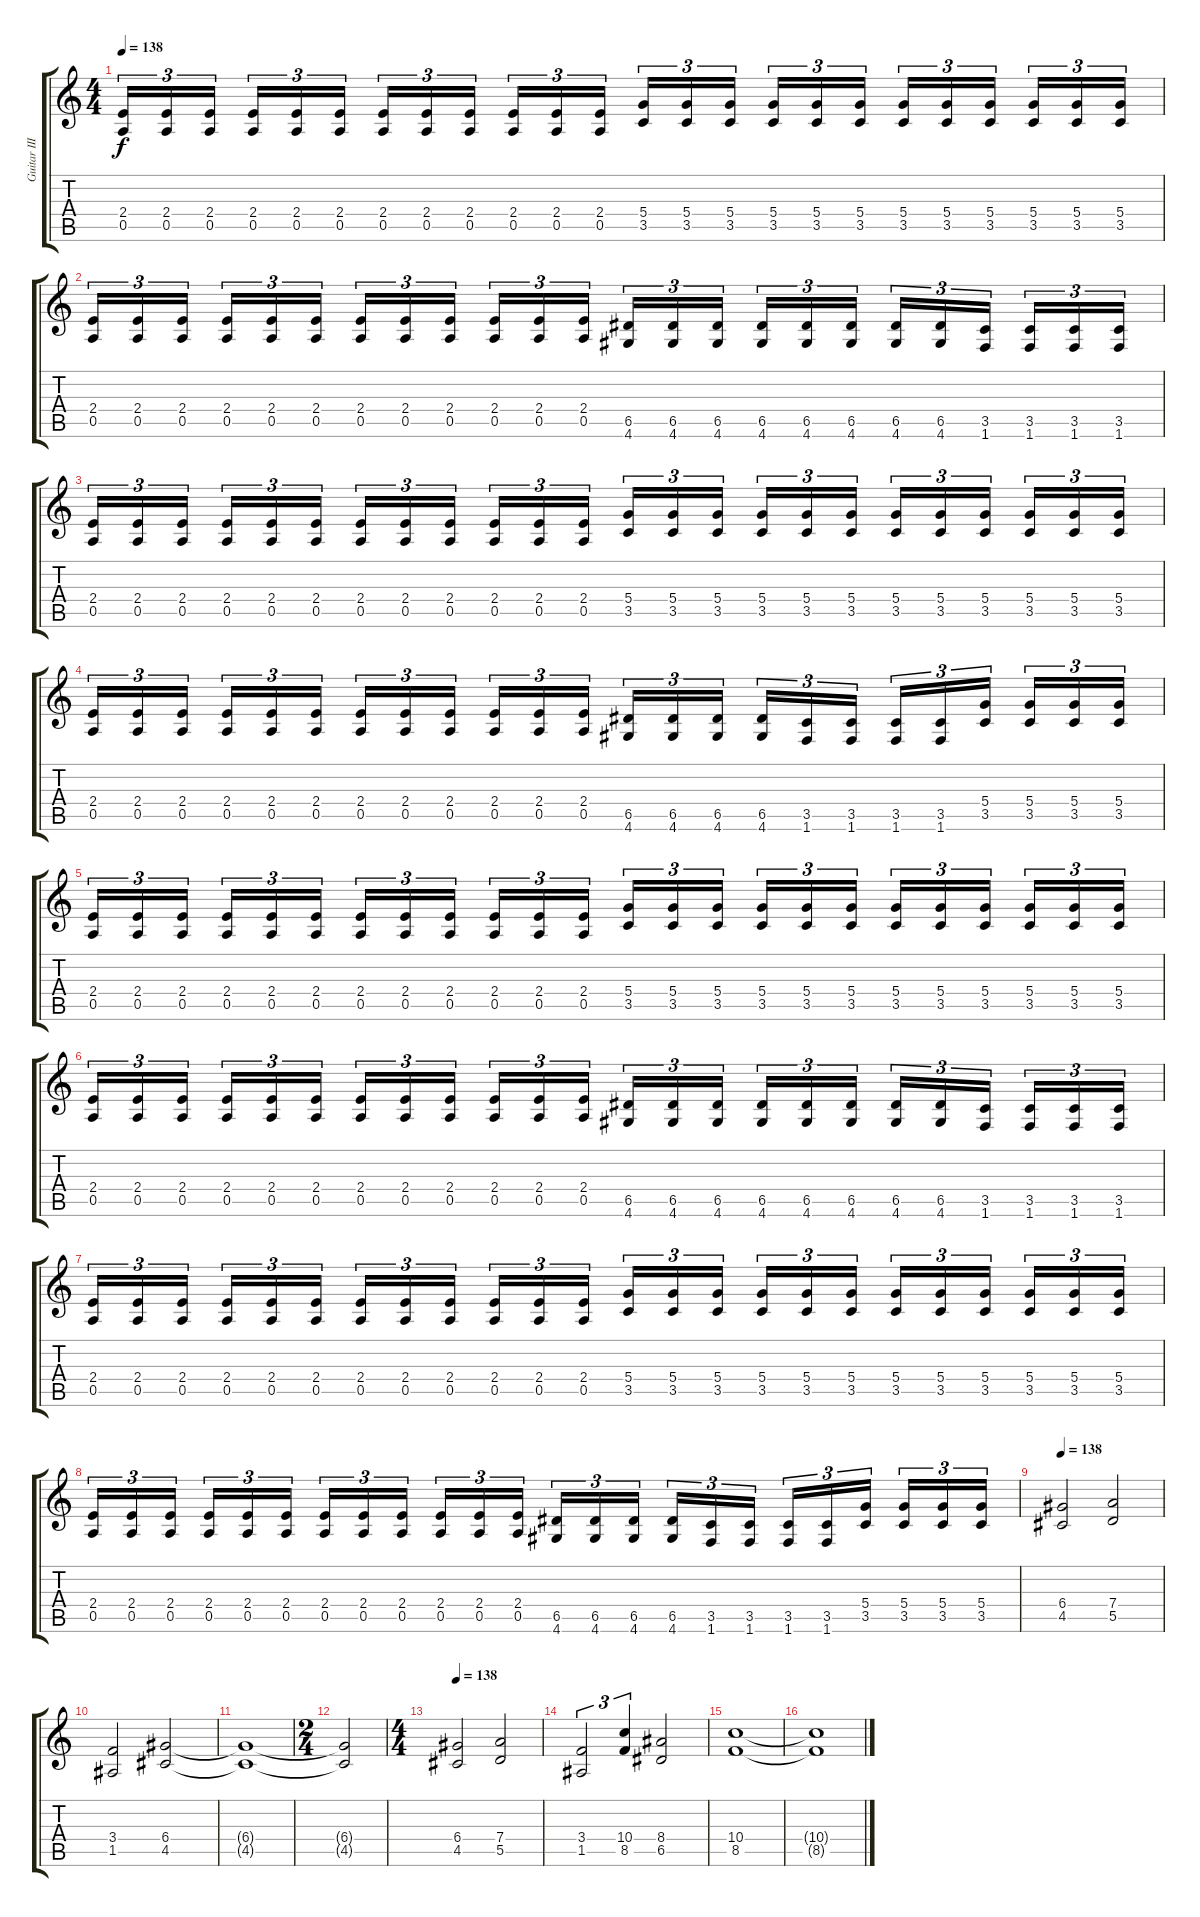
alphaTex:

\track ("Guitar III" "Guitar III") {instrument distortionguitar}
\staff {score tabs}
\tuning (E4 B3 G3 D3 A2 E2) {hide}
\ts (4 4)
\tempo 138
\clef g2
\ks c
(2.4 0.5).16{tu (3 2) dy f} (2.4 0.5).16{tu (3 2)} (2.4 0.5).16{tu (3 2)} (2.4 0.5).16{tu (3 2)} (2.4 0.5).16{tu (3 2)} (2.4 0.5).16{tu (3 2)} (2.4 0.5).16{tu (3 2)} (2.4 0.5).16{tu (3 2)} (2.4 0.5).16{tu (3 2)} (2.4 0.5).16{tu (3 2)} (2.4 0.5).16{tu (3 2)} (2.4 0.5).16{tu (3 2)} (5.4 3.5).16{tu (3 2)} (5.4 3.5).16{tu (3 2)} (5.4 3.5).16{tu (3 2)} (5.4 3.5).16{tu (3 2)} (5.4 3.5).16{tu (3 2)} (5.4 3.5).16{tu (3 2)} (5.4 3.5).16{tu (3 2)} (5.4 3.5).16{tu (3 2)} (5.4 3.5).16{tu (3 2)} (5.4 3.5).16{tu (3 2)} (5.4 3.5).16{tu (3 2)} (5.4 3.5).16{tu (3 2)} |
(2.4 0.5).16{tu (3 2)} (2.4 0.5).16{tu (3 2)} (2.4 0.5).16{tu (3 2)} (2.4 0.5).16{tu (3 2)} (2.4 0.5).16{tu (3 2)} (2.4 0.5).16{tu (3 2)} (2.4 0.5).16{tu (3 2)} (2.4 0.5).16{tu (3 2)} (2.4 0.5).16{tu (3 2)} (2.4 0.5).16{tu (3 2)} (2.4 0.5).16{tu (3 2)} (2.4 0.5).16{tu (3 2)} (6.5 4.6).16{tu (3 2)} (6.5 4.6).16{tu (3 2)} (6.5 4.6).16{tu (3 2)} (6.5 4.6).16{tu (3 2)} (6.5 4.6).16{tu (3 2)} (6.5 4.6).16{tu (3 2)} (6.5 4.6).16{tu (3 2)} (6.5 4.6).16{tu (3 2)} (3.5 1.6).16{tu (3 2)} (3.5 1.6).16{tu (3 2)} (3.5 1.6).16{tu (3 2)} (3.5 1.6).16{tu (3 2)} |
(2.4 0.5).16{tu (3 2)} (2.4 0.5).16{tu (3 2)} (2.4 0.5).16{tu (3 2)} (2.4 0.5).16{tu (3 2)} (2.4 0.5).16{tu (3 2)} (2.4 0.5).16{tu (3 2)} (2.4 0.5).16{tu (3 2)} (2.4 0.5).16{tu (3 2)} (2.4 0.5).16{tu (3 2)} (2.4 0.5).16{tu (3 2)} (2.4 0.5).16{tu (3 2)} (2.4 0.5).16{tu (3 2)} (5.4 3.5).16{tu (3 2)} (5.4 3.5).16{tu (3 2)} (5.4 3.5).16{tu (3 2)} (5.4 3.5).16{tu (3 2)} (5.4 3.5).16{tu (3 2)} (5.4 3.5).16{tu (3 2)} (5.4 3.5).16{tu (3 2)} (5.4 3.5).16{tu (3 2)} (5.4 3.5).16{tu (3 2)} (5.4 3.5).16{tu (3 2)} (5.4 3.5).16{tu (3 2)} (5.4 3.5).16{tu (3 2)} |
(2.4 0.5).16{tu (3 2)} (2.4 0.5).16{tu (3 2)} (2.4 0.5).16{tu (3 2)} (2.4 0.5).16{tu (3 2)} (2.4 0.5).16{tu (3 2)} (2.4 0.5).16{tu (3 2)} (2.4 0.5).16{tu (3 2)} (2.4 0.5).16{tu (3 2)} (2.4 0.5).16{tu (3 2)} (2.4 0.5).16{tu (3 2)} (2.4 0.5).16{tu (3 2)} (2.4 0.5).16{tu (3 2)} (6.5 4.6).16{tu (3 2)} (6.5 4.6).16{tu (3 2)} (6.5 4.6).16{tu (3 2)} (6.5 4.6).16{tu (3 2)} (3.5 1.6).16{tu (3 2)} (3.5 1.6).16{tu (3 2)} (3.5 1.6).16{tu (3 2)} (3.5 1.6).16{tu (3 2)} (5.4 3.5).16{tu (3 2)} (5.4 3.5).16{tu (3 2)} (5.4 3.5).16{tu (3 2)} (5.4 3.5).16{tu (3 2)} |
(2.4 0.5).16{tu (3 2)} (2.4 0.5).16{tu (3 2)} (2.4 0.5).16{tu (3 2)} (2.4 0.5).16{tu (3 2)} (2.4 0.5).16{tu (3 2)} (2.4 0.5).16{tu (3 2)} (2.4 0.5).16{tu (3 2)} (2.4 0.5).16{tu (3 2)} (2.4 0.5).16{tu (3 2)} (2.4 0.5).16{tu (3 2)} (2.4 0.5).16{tu (3 2)} (2.4 0.5).16{tu (3 2)} (5.4 3.5).16{tu (3 2)} (5.4 3.5).16{tu (3 2)} (5.4 3.5).16{tu (3 2)} (5.4 3.5).16{tu (3 2)} (5.4 3.5).16{tu (3 2)} (5.4 3.5).16{tu (3 2)} (5.4 3.5).16{tu (3 2)} (5.4 3.5).16{tu (3 2)} (5.4 3.5).16{tu (3 2)} (5.4 3.5).16{tu (3 2)} (5.4 3.5).16{tu (3 2)} (5.4 3.5).16{tu (3 2)} |
(2.4 0.5).16{tu (3 2)} (2.4 0.5).16{tu (3 2)} (2.4 0.5).16{tu (3 2)} (2.4 0.5).16{tu (3 2)} (2.4 0.5).16{tu (3 2)} (2.4 0.5).16{tu (3 2)} (2.4 0.5).16{tu (3 2)} (2.4 0.5).16{tu (3 2)} (2.4 0.5).16{tu (3 2)} (2.4 0.5).16{tu (3 2)} (2.4 0.5).16{tu (3 2)} (2.4 0.5).16{tu (3 2)} (6.5 4.6).16{tu (3 2)} (6.5 4.6).16{tu (3 2)} (6.5 4.6).16{tu (3 2)} (6.5 4.6).16{tu (3 2)} (6.5 4.6).16{tu (3 2)} (6.5 4.6).16{tu (3 2)} (6.5 4.6).16{tu (3 2)} (6.5 4.6).16{tu (3 2)} (3.5 1.6).16{tu (3 2)} (3.5 1.6).16{tu (3 2)} (3.5 1.6).16{tu (3 2)} (3.5 1.6).16{tu (3 2)} |
(2.4 0.5).16{tu (3 2)} (2.4 0.5).16{tu (3 2)} (2.4 0.5).16{tu (3 2)} (2.4 0.5).16{tu (3 2)} (2.4 0.5).16{tu (3 2)} (2.4 0.5).16{tu (3 2)} (2.4 0.5).16{tu (3 2)} (2.4 0.5).16{tu (3 2)} (2.4 0.5).16{tu (3 2)} (2.4 0.5).16{tu (3 2)} (2.4 0.5).16{tu (3 2)} (2.4 0.5).16{tu (3 2)} (5.4 3.5).16{tu (3 2)} (5.4 3.5).16{tu (3 2)} (5.4 3.5).16{tu (3 2)} (5.4 3.5).16{tu (3 2)} (5.4 3.5).16{tu (3 2)} (5.4 3.5).16{tu (3 2)} (5.4 3.5).16{tu (3 2)} (5.4 3.5).16{tu (3 2)} (5.4 3.5).16{tu (3 2)} (5.4 3.5).16{tu (3 2)} (5.4 3.5).16{tu (3 2)} (5.4 3.5).16{tu (3 2)} |
(2.4 0.5).16{tu (3 2)} (2.4 0.5).16{tu (3 2)} (2.4 0.5).16{tu (3 2)} (2.4 0.5).16{tu (3 2)} (2.4 0.5).16{tu (3 2)} (2.4 0.5).16{tu (3 2)} (2.4 0.5).16{tu (3 2)} (2.4 0.5).16{tu (3 2)} (2.4 0.5).16{tu (3 2)} (2.4 0.5).16{tu (3 2)} (2.4 0.5).16{tu (3 2)} (2.4 0.5).16{tu (3 2)} (6.5 4.6).16{tu (3 2)} (6.5 4.6).16{tu (3 2)} (6.5 4.6).16{tu (3 2)} (6.5 4.6).16{tu (3 2)} (3.5 1.6).16{tu (3 2)} (3.5 1.6).16{tu (3 2)} (3.5 1.6).16{tu (3 2)} (3.5 1.6).16{tu (3 2)} (5.4 3.5).16{tu (3 2)} (5.4 3.5).16{tu (3 2)} (5.4 3.5).16{tu (3 2)} (5.4 3.5).16{tu (3 2)} |
\tempo 138
(6.4 4.5).2 (7.4 5.5).2 |
(3.4 1.5).2 (6.4 4.5).2 |
(6.4{t} 4.5{t}).1 |
\ts (2 4)
(6.4{t} 4.5{t}).2 |
\ts (4 4)
\tempo 138
(6.4 4.5).2 (7.4 5.5).2 |
(3.4 1.5).2{tu (3 2)} (10.4 8.5).4{tu (3 2)} (8.4 6.5).2 |
(10.4 8.5).1 |
(10.4{t} 8.5{t}).1
